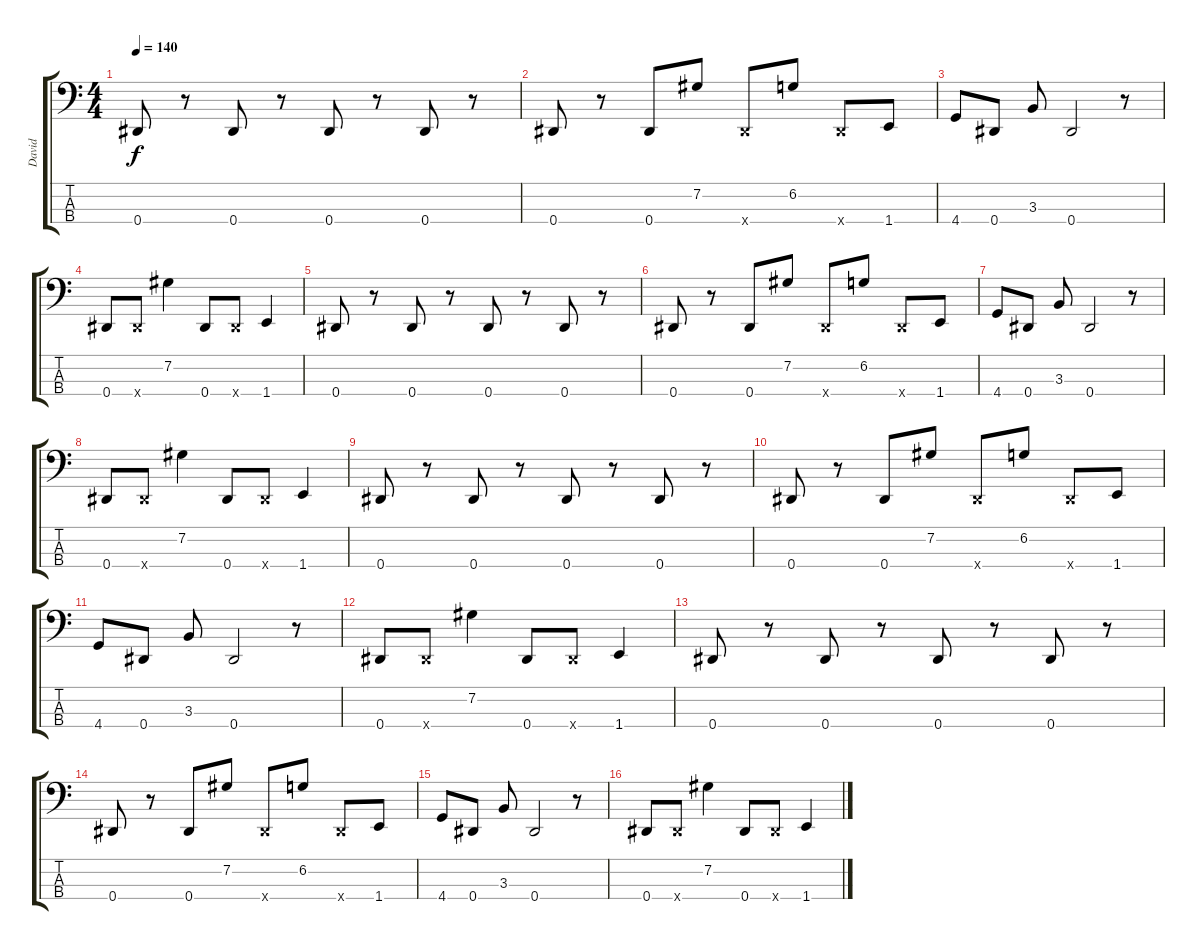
\track ("David" "David") {instrument electricbasspick}
\staff {score tabs}
\tuning (Gb2 Db2 Ab1 Eb1) {hide}
\ts (4 4)
\tempo 140
\clef f4
\ks c
0.4.8{dy f} r.8 0.4.8 r.8 0.4.8 r.8 0.4.8 r.8 |
0.4.8 r.8 0.4.8 7.2.8 0.4{x}.8 6.2.8 0.4{x}.8 1.4.8 |
4.4.8 0.4.8 3.3.8 0.4.2 r.8 |
0.4.8 0.4{x}.8 7.2.4 0.4.8 0.4{x}.8 1.4.4 |
0.4.8 r.8 0.4.8 r.8 0.4.8 r.8 0.4.8 r.8 |
0.4.8 r.8 0.4.8 7.2.8 0.4{x}.8 6.2.8 0.4{x}.8 1.4.8 |
4.4.8 0.4.8 3.3.8 0.4.2 r.8 |
0.4.8 0.4{x}.8 7.2.4 0.4.8 0.4{x}.8 1.4.4 |
0.4.8 r.8 0.4.8 r.8 0.4.8 r.8 0.4.8 r.8 |
0.4.8 r.8 0.4.8 7.2.8 0.4{x}.8 6.2.8 0.4{x}.8 1.4.8 |
4.4.8 0.4.8 3.3.8 0.4.2 r.8 |
0.4.8 0.4{x}.8 7.2.4 0.4.8 0.4{x}.8 1.4.4 |
0.4.8 r.8 0.4.8 r.8 0.4.8 r.8 0.4.8 r.8 |
0.4.8 r.8 0.4.8 7.2.8 0.4{x}.8 6.2.8 0.4{x}.8 1.4.8 |
4.4.8 0.4.8 3.3.8 0.4.2 r.8 |
0.4.8 0.4{x}.8 7.2.4 0.4.8 0.4{x}.8 1.4.4
